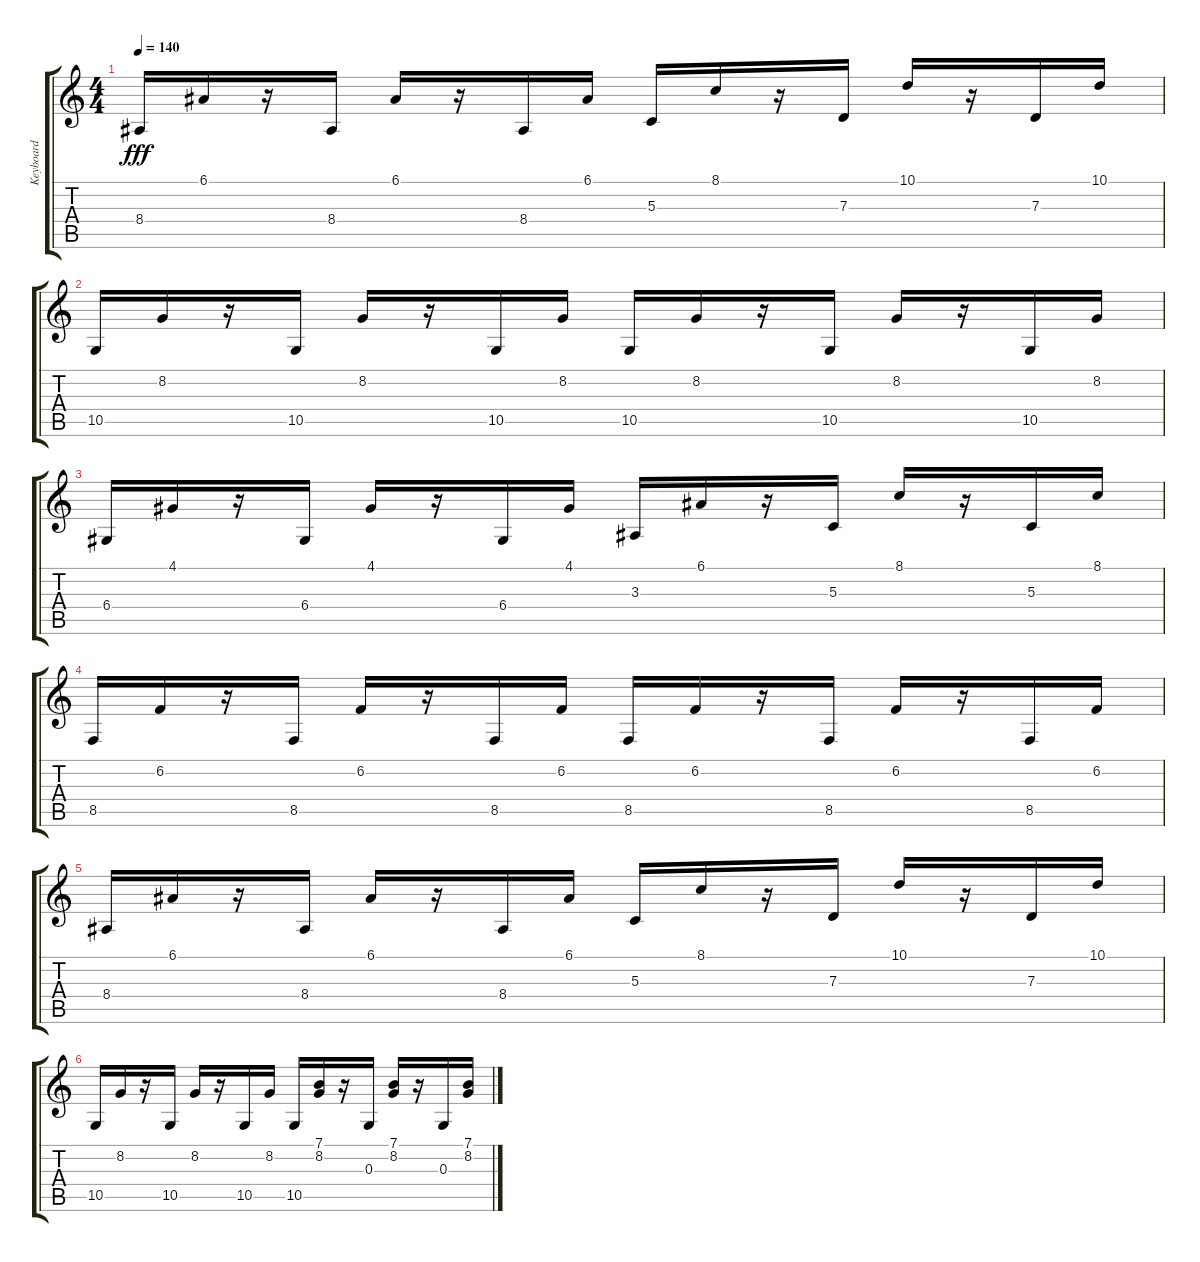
\track ("Keyboard" "Keyboard") {instrument stringensemble1}
\staff {score tabs}
\tuning (E4 B3 G3 D3 A2 E2) {hide}
\ts (4 4)
\tempo 140
\clef g2
\ks c
8.4.16{dy fff} 6.1.16 r.16 8.4.16 6.1.16 r.16 8.4.16 6.1.16 5.3.16 8.1.16 r.16 7.3.16 10.1.16 r.16 7.3.16 10.1.16 |
10.5.16 8.2.16 r.16 10.5.16 8.2.16 r.16 10.5.16 8.2.16 10.5.16 8.2.16 r.16 10.5.16 8.2.16 r.16 10.5.16 8.2.16 |
6.4.16 4.1.16 r.16 6.4.16 4.1.16 r.16 6.4.16 4.1.16 3.3.16 6.1.16 r.16 5.3.16 8.1.16 r.16 5.3.16 8.1.16 |
8.5.16 6.2.16 r.16 8.5.16 6.2.16 r.16 8.5.16 6.2.16 8.5.16 6.2.16 r.16 8.5.16 6.2.16 r.16 8.5.16 6.2.16 |
8.4.16 6.1.16 r.16 8.4.16 6.1.16 r.16 8.4.16 6.1.16 5.3.16 8.1.16 r.16 7.3.16 10.1.16 r.16 7.3.16 10.1.16 |
10.5.16 8.2.16 r.16 10.5.16 8.2.16 r.16 10.5.16 8.2.16 10.5.16 (7.1 8.2).16 r.16 0.3.16 (7.1 8.2).16 r.16 0.3.16 (7.1 8.2).16
